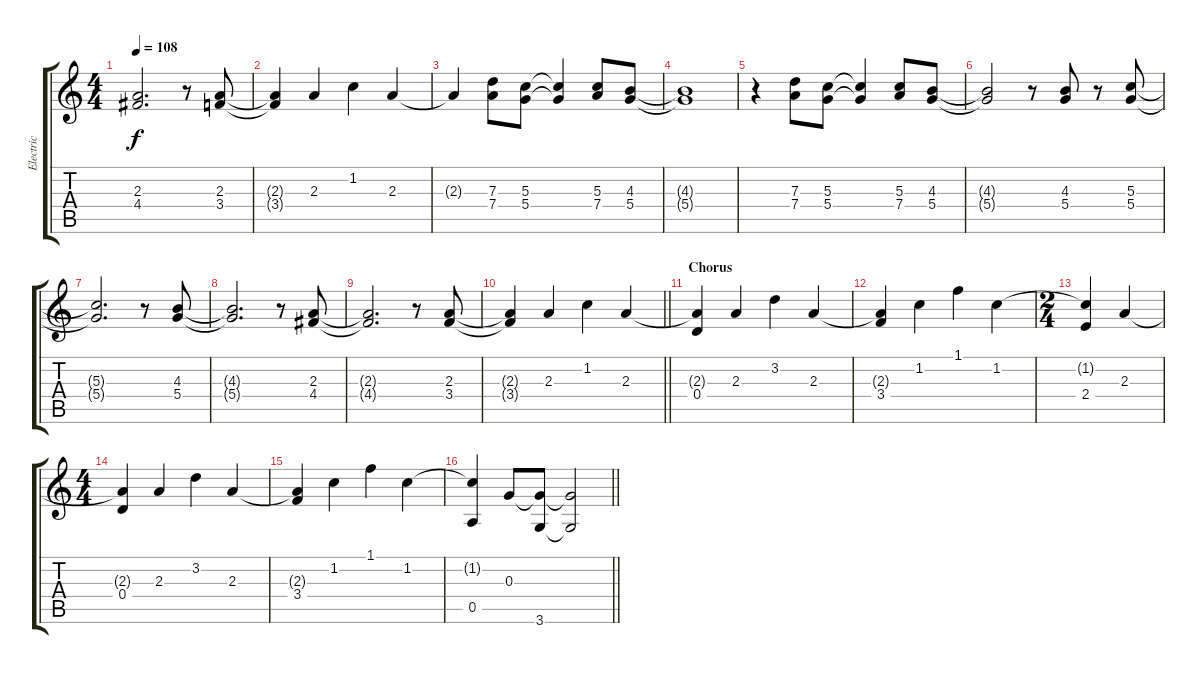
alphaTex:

\track ("Electric" "Electric") {instrument overdrivenguitar}
\staff {score tabs}
\tuning (E4 B3 G3 D3 A2 E2) {hide}
\ts (4 4)
\tempo 108
\clef g2
\ks c
(2.3{t} 4.4{t}).2{d dy f} r.8 (2.3 3.4).8 |
(2.3{t} 3.4{t}).4 2.3.4 1.2.4 2.3.4 |
2.3{t}.4 (7.3 7.4).8 (5.3 5.4).8 (5.3{t} 5.4{t}).4 (5.3 7.4).8 (4.3 5.4).8 |
(4.3{t} 5.4{t}).1 |
r.4 (7.3 7.4).8 (5.3 5.4).8 (5.3{t} 5.4{t}).4 (5.3 7.4).8 (4.3 5.4).8 |
(4.3{t} 5.4{t}).2 r.8 (4.3 5.4).8 r.8 (5.3 5.4).8 |
(5.3{t} 5.4{t}).2{d} r.8 (4.3 5.4).8 |
(4.3{t} 5.4{t}).2{d} r.8 (2.3 4.4).8 |
(2.3{t} 4.4{t}).2{d} r.8 (2.3 3.4).8 |
\barLineRight lightlight
(2.3{t} 3.4{t}).4 2.3.4 1.2.4 2.3.4 |
\section ("" "Chorus")
(2.3{t} 0.4).4 2.3.4 3.2.4 2.3.4 |
(2.3{t} 3.4).4 1.2.4 1.1.4 1.2.4 |
\ts (2 4)
(1.2{t} 2.4).4 2.3.4 |
\ts (4 4)
(2.3{t} 0.4).4 2.3.4 3.2.4 2.3.4 |
(2.3{t} 3.4).4 1.2.4 1.1.4 1.2.4 |
\barLineRight lightlight
(1.2{t} 0.5).4 0.3.8 (0.3{t} 3.6).8 (0.3{t} 3.6{t}).2
